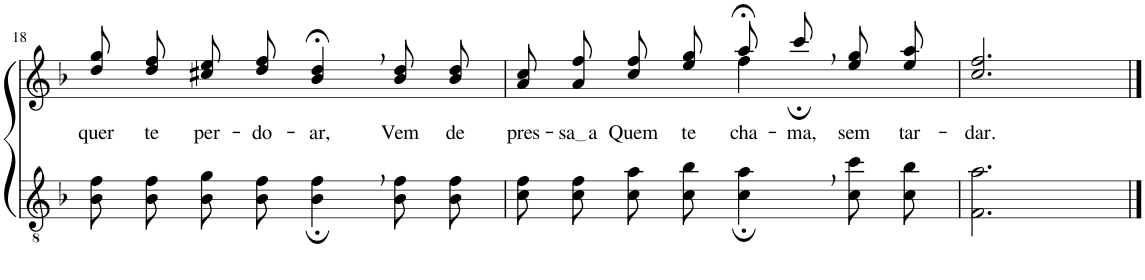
**kern	**kern	**text
*part2	*part1	*part1
*staff2	*staff1	*staff1
*I"Parte III e IV	*I"Parte I e II	*
!!LO:PB:g=z
*clefGv2	*clefG2	*
*Trd5c9	*Trd5c9	*
*k[b-]	*k[b-]	*
*M4/4	*M4/4	*
=18	=18	=18
!	!	!LO:LY:b
8B-\ 8f\L	8dd\ 8gg\L	quer
!	!	!LO:LY:b
8B-\ 8f\J	8dd\ 8ff\J	te
!	!	!LO:LY:b
8B-\ 8g\L	8cc#X\ 8ee\L	per-
!	!	!LO:LY:b
8B-\ 8f\J	8dd\ 8ff\J	-do-
!	!	!LO:LY:b
4B-\;, 4f\;,	4b-/;<, 4dd/;<,	-ar,
!	!	!LO:LY:b
8B-\ 8f\L	8b-\ 8dd\L	Vem
!	!	!LO:LY:b
8B-\ 8f\J	8b-\ 8dd\J	de
=19	=19	=19
*	*^	*
!	!	!	!LO:LY:b
8c\ 8f\L	2ryy	8a\ 8cc\L	-pres-
!	!	!	!LO:LY:b
8c\ 8f\J	.	8a\ 8ff\J	sa a
!	!	!	!LO:LY:b
8c\ 8a\L	.	8cc\ 8ff\L	Quem
!	!	!	!LO:LY:b
8c\ 8b-\J	.	8ee\ 8gg\J	te
!	!	!	!LO:LY:b
4c\;, 4a\;,	4ff;<,\	8aa/L	cha-
!	!	!	!LO:LY:b
.	.	8ccc;/J	-ma,
!	!	!	!LO:LY:b
8c\ 8cc\L	4ryy	8ee\ 8gg\L	sem
!	!	!	!LO:LY:b
8c\ 8b-\J	.	8ee\ 8aa\J	tar-
=20	=20	=20	=20
!	!	!	!LO:LY:b
*	*v	*v	*
2.F\ 2.a\	2.cc/ 2.ff/	-dar.
==	==	==
*-	*-	*-
